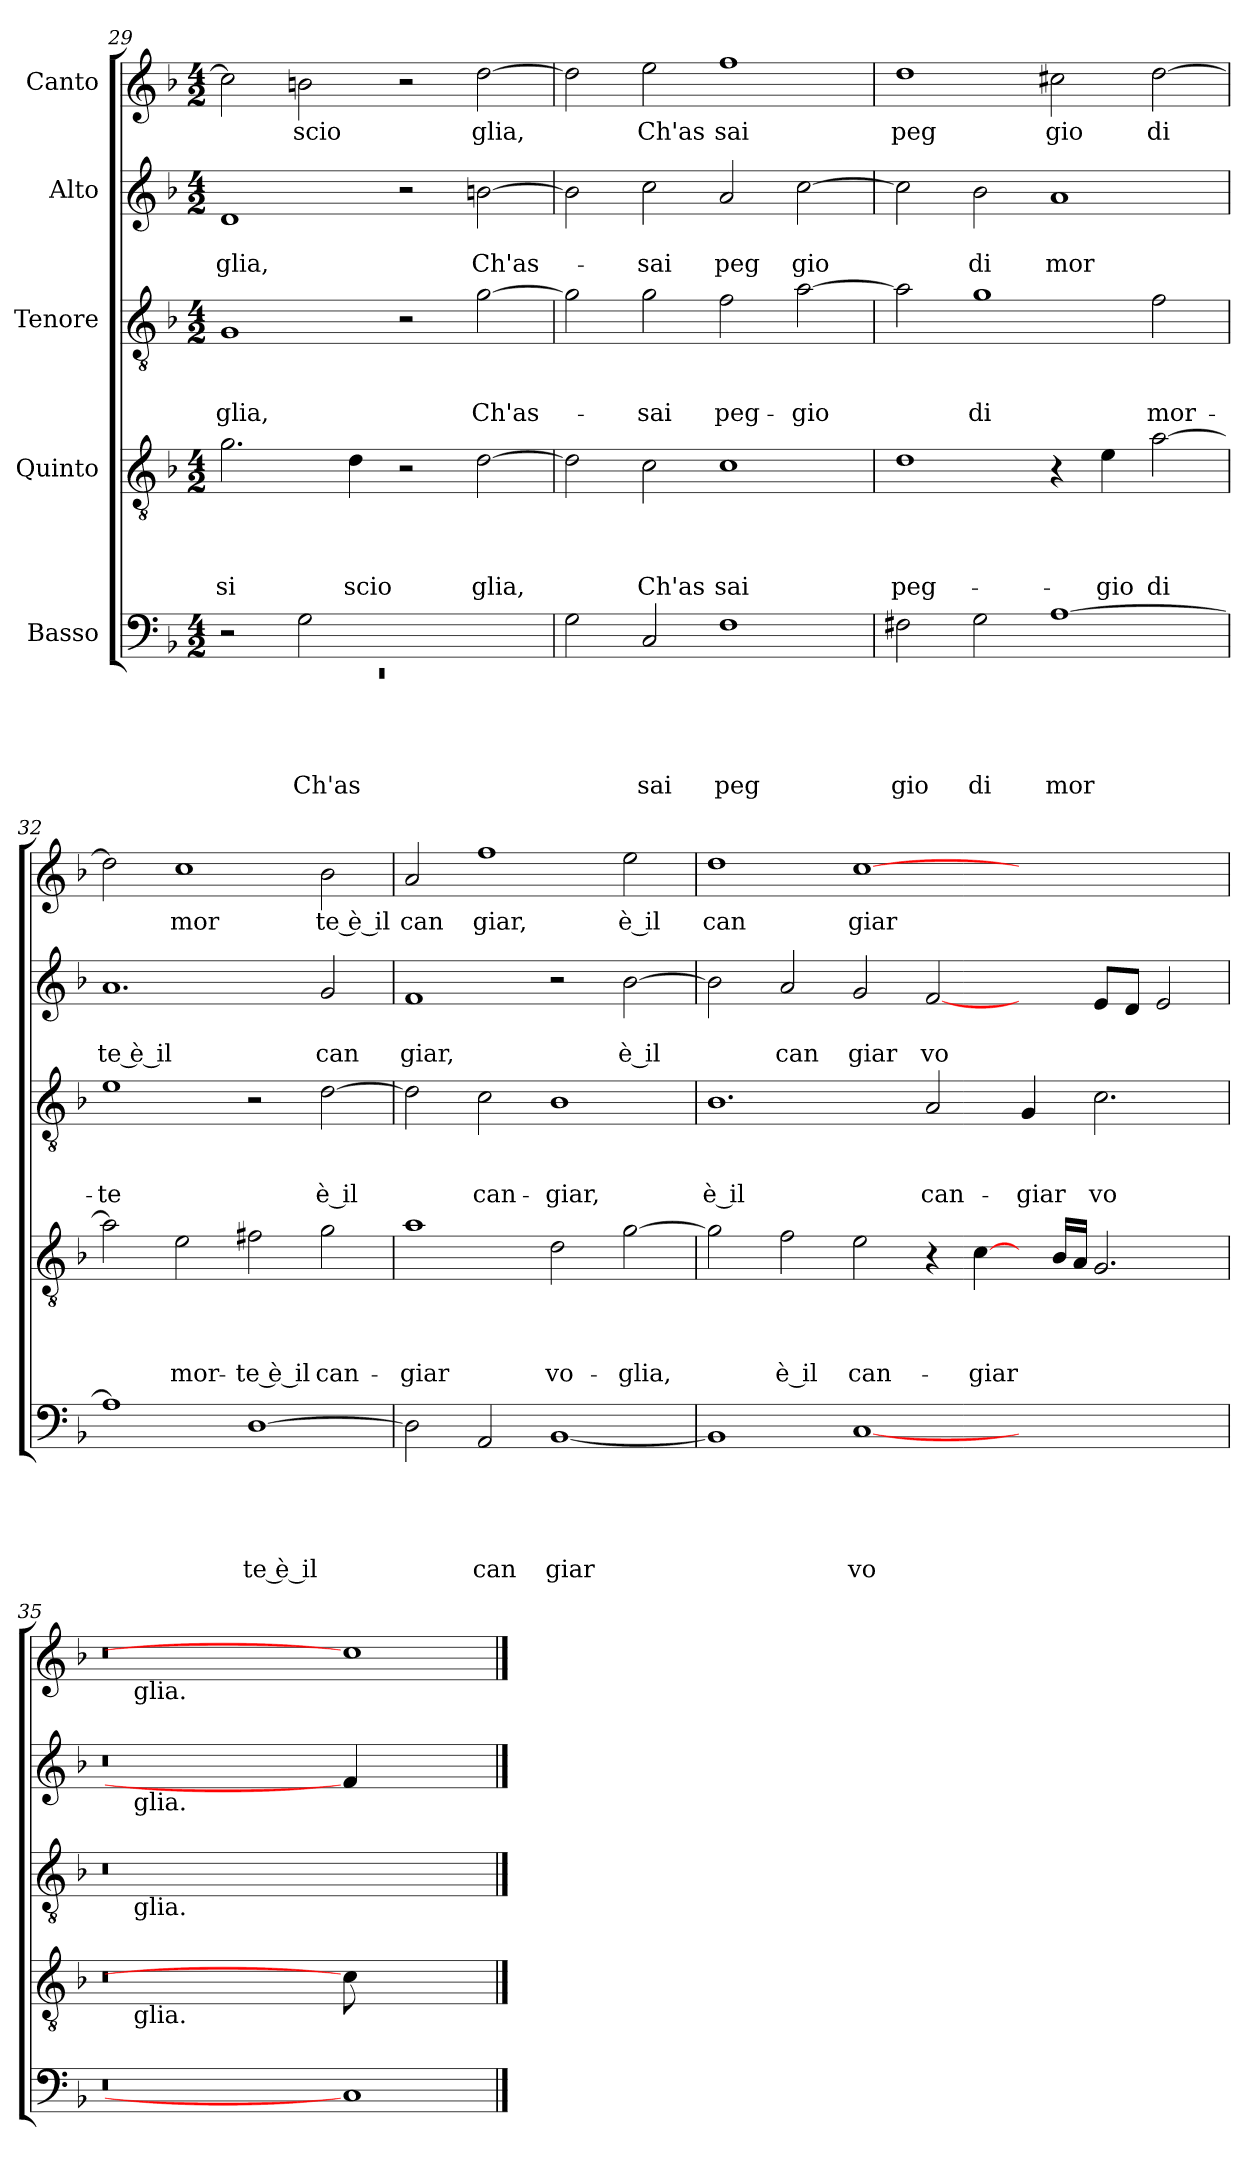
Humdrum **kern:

**kern	**text	**text	**text	**text	**text	**kern	**text	**text	**text	**text	**kern	**text	**text	**text	**kern	**text	**text	**kern	**text
*part5	*part5	*part5	*part5	*part5	*part5	*part4	*part4	*part4	*part4	*part4	*part3	*part3	*part3	*part3	*part2	*part2	*part2	*part1	*part1
*staff5	*staff5	*staff5	*staff5	*staff5	*staff5	*staff4	*staff4	*staff4	*staff4	*staff4	*staff3	*staff3	*staff3	*staff3	*staff2	*staff2	*staff2	*staff1	*staff1
*I"Basso	*	*	*	*	*	*I"Quinto	*	*	*	*	*I"Tenore	*	*	*	*I"Alto	*	*	*I"Canto	*
*clefF4	*	*	*	*	*	*clefGv2	*	*	*	*	*clefGv2	*	*	*	*clefG2	*	*	*clefG2	*
*k[b-]	*	*	*	*	*	*k[b-]	*	*	*	*	*k[b-]	*	*	*	*k[b-]	*	*	*k[b-]	*
*F:	*	*	*	*	*	*F:	*	*	*	*	*F:	*	*	*	*F:	*	*	*F:	*
*M4/2	*	*	*	*	*	*M4/2	*	*	*	*	*M4/2	*	*	*	*M4/2	*	*	*M4/2	*
=29	=29	=29	=29	=29	=29	=29	=29	=29	=29	=29	=29	=29	=29	=29	=29	=29	=29	=29	=29
*^	*	*	*	*	*	*	*	*	*	*	*	*	*	*	*	*	*	*	*
!	!LO:N:vis=1	!	!	!	!	!	!	!	!	!	!LO:LY:b	!	!	!	!LO:LY:b	!	!	!LO:LY:b	!	!
*	*^	*	*	*	*	*	*	*	*	*	*	*	*	*	*	*	*	*	*	*
0ryy	0rEE	2r	.	.	.	.	.	2.g\	.	.	.	si	1G	.	.	-glia,	1d	.	-glia,	2cc\]	.
!	!	!	!	!	!	!	!LO:LY:b	!	!	!	!	!	!	!	!	!	!	!	!	!	!LO:LY:b
.	.	2G\	.	.	.	.	Ch'as-	.	.	.	.	.	.	.	.	.	.	.	.	2bn\	scio
!	!	!	!	!	!	!	!	!	!	!	!	!LO:LY:b	!	!	!	!	!	!	!	!	!
.	.	.	.	.	.	.	.	4d\	.	.	.	scio	.	.	.	.	.	.	.	.	.
.	.	1ryy	.	.	.	.	.	2r	.	.	.	.	2r	.	.	.	2r	.	.	2r	.
!	!	!	!	!	!	!	!	!	!	!	!	!LO:LY:b	!	!	!	!LO:LY:b	!	!	!LO:LY:b	!	!LO:LY:b
.	.	.	.	.	.	.	.	[>2d\	.	.	.	glia,	[>2g\	.	.	Ch'as-	[>2bn\	.	Ch'as-	[>2dd\	glia,
*v	*v	*v	*	*	*	*	*	*	*	*	*	*	*	*	*	*	*	*	*	*	*
!!LO:PB:g=z
=30	=30	=30	=30	=30	=30	=30	=30	=30	=30	=30	=30	=30	=30	=30	=30	=30	=30	=30	=30
2G\	.	.	.	.	.	2d\]	.	.	.	.	2g\]	.	.	.	2b\]	.	.	2dd\]	.
!	!	!	!	!	!LO:LY:b	!	!	!	!	!LO:LY:b	!	!	!	!LO:LY:b	!	!	!LO:LY:b	!	!LO:LY:b
2C/	.	.	.	.	-sai	2c\	.	.	.	Ch'as	2g\	.	.	-sai	2cc\	.	-sai	2ee\	Ch'as
!	!	!	!	!	!LO:LY:b	!	!	!	!	!LO:LY:b	!	!	!	!LO:LY:b	!	!	!LO:LY:b	!	!LO:LY:b
1F	.	.	.	.	peg	1c	.	.	.	sai	2f\	.	.	peg-	2a/	.	peg	1ff	sai
!	!	!	!	!	!	!	!	!	!	!	!	!	!	!LO:LY:b	!	!	!LO:LY:b	!	!
.	.	.	.	.	.	.	.	.	.	.	[>2a\	.	.	-gio	[>2cc\	.	gio	.	.
=31	=31	=31	=31	=31	=31	=31	=31	=31	=31	=31	=31	=31	=31	=31	=31	=31	=31	=31	=31
!	!	!	!	!	!LO:LY:b	!	!	!	!	!LO:LY:b	!	!	!	!	!	!	!	!	!LO:LY:b
2F#X\	.	.	.	.	gio	1d	.	.	.	peg-	2a\]	.	.	.	2cc\]	.	.	1dd	peg
!	!	!	!	!	!LO:LY:b	!	!	!	!	!	!	!	!	!LO:LY:b	!	!	!LO:LY:b	!	!
2G\	.	.	.	.	di	.	.	.	.	.	1g	.	.	di	2b-\	.	di	.	.
!	!	!	!	!	!LO:LY:b	!	!	!	!	!	!	!	!	!	!	!	!LO:LY:b	!	!LO:LY:b
[>1A	.	.	.	.	mor	4r	.	.	.	.	.	.	.	.	1a	.	mor	2cc#X\	gio
!	!	!	!	!	!	!	!	!	!	!LO:LY:b	!	!	!	!	!	!	!	!	!
.	.	.	.	.	.	4e\	.	.	.	-gio	.	.	.	.	.	.	.	.	.
!	!	!	!	!	!	!	!	!	!	!LO:LY:b	!	!	!	!LO:LY:b	!	!	!	!	!LO:LY:b
.	.	.	.	.	.	[>2a\	.	.	.	di	2f\	.	.	mor-	.	.	.	[>2dd\	di
=32	=32	=32	=32	=32	=32	=32	=32	=32	=32	=32	=32	=32	=32	=32	=32	=32	=32	=32	=32
!	!	!	!	!	!	!	!	!	!	!	!	!	!	!LO:LY:b	!	!	!LO:LY:b:rj	!	!
1A]	.	.	.	.	.	2a\]	.	.	.	.	1e	.	.	-te	1.a	.	te è il	2dd\]	.
!	!	!	!	!	!	!	!	!	!	!LO:LY:b:rj	!	!	!	!	!	!	!	!	!LO:LY:b:rj
.	.	.	.	.	.	2e\	.	.	.	mor-	.	.	.	.	.	.	.	1cc	mor
!	!	!	!	!	!LO:LY:b	!	!	!	!	!LO:LY:b	!	!	!	!	!	!	!	!	!
[>1D	.	.	.	.	te è il	2f#X\	.	.	.	-te è il	2r	.	.	.	.	.	.	.	.
!	!	!	!	!	!	!	!	!	!	!LO:LY:b	!	!	!	!LO:LY:b	!	!	!LO:LY:b	!	!LO:LY:b
.	.	.	.	.	.	2g\	.	.	.	can-	[>2d\	.	.	è il	2g/	.	can	2b-\	te è il
=33	=33	=33	=33	=33	=33	=33	=33	=33	=33	=33	=33	=33	=33	=33	=33	=33	=33	=33	=33
!	!	!	!	!	!	!	!	!	!	!LO:LY:b	!	!	!	!	!	!	!LO:LY:b	!	!LO:LY:b
2D\]	.	.	.	.	.	1a	.	.	.	-giar	2d\]	.	.	.	1f	.	giar,	2a/	can
!	!	!	!	!	!LO:LY:b	!	!	!	!	!	!	!	!	!LO:LY:b	!	!	!	!	!LO:LY:b:rj
2AA/	.	.	.	.	can	.	.	.	.	.	2c\	.	.	can-	.	.	.	1ff	giar,
!	!	!	!	!	!LO:LY:b	!	!	!	!	!LO:LY:b	!	!	!	!LO:LY:b	!	!	!	!	!
[<1BB-	.	.	.	.	giar	2d\	.	.	.	vo-	1B-	.	.	-giar,	2r	.	.	.	.
!	!	!	!	!	!	!	!	!	!	!LO:LY:b	!	!	!	!	!	!	!LO:LY:b	!	!LO:LY:b
.	.	.	.	.	.	[>2g\	.	.	.	-glia,	.	.	.	.	[>2b-\	.	è il	2ee\	è il
=34	=34	=34	=34	=34	=34	=34	=34	=34	=34	=34	=34	=34	=34	=34	=34	=34	=34	=34	=34
!	!	!	!	!	!	!	!	!	!	!	!	!	!	!LO:LY:b:rj	!	!	!	!	!LO:LY:b
1BB-]	.	.	.	.	.	2g\]	.	.	.	.	1.B-	.	.	è il	2b-\]	.	.	1dd>	can
!	!	!	!	!	!	!	!	!	!	!LO:LY:b	!	!	!	!	!	!	!LO:LY:b	!	!
.	.	.	.	.	.	2f\	.	.	.	è il	.	.	.	.	2a/	.	can	.	.
!	!	!	!	!	!LO:LY:b	!	!	!	!	!LO:LY:b	!	!	!	!	!	!	!LO:LY:b	!	!LO:LY:b
[1C	.	.	.	.	vo	2e\	.	.	.	can-	.	.	.	.	2g/	.	giar	[1cc	giar
!	!	!	!	!	!	!	!	!	!	!	!	!	!	!LO:LY:b	!	!	!LO:LY:b	!	!
.	.	.	.	.	.	4r	.	.	.	.	2A/	.	.	can-	[2f/	.	vo	.	.
!	!	!	!	!	!	!	!	!	!	!LO:LY:b	!	!	!	!	!	!	!	!	!
.	.	.	.	.	.	[4c\	.	.	.	-giar	.	.	.	.	.	.	.	.	.
!	!	!	!	!	!	!	!	!	!	!	!	!	!	!LO:LY:b	!	!	!	!	!
1ryy	.	.	.	.	.	8ryy	.	.	.	.	4G/	.	.	-giar	4ryy	.	.	1ryy	.
.	.	.	.	.	.	16B-/LL	.	.	.	.	.	.	.	.	.	.	.	.	.
.	.	.	.	.	.	16A/JJ	.	.	.	.	.	.	.	.	.	.	.	.	.
!	!	!	!	!	!	!	!	!	!	!	!	!	!	!LO:LY:b	!	!	!	!	!
.	.	.	.	.	.	2.G/	.	.	.	.	2.c\	.	.	vo-	8e/L	.	.	.	.
.	.	.	.	.	.	.	.	.	.	.	.	.	.	.	8d/J	.	.	.	.
.	.	.	.	.	.	.	.	.	.	.	.	.	.	.	2e/	.	.	.	.
=35	=35	=35	=35	=35	=35	=35	=35	=35	=35	=35	=35	=35	=35	=35	=35	=35	=35	=35	=35
*	*	*	*	*	*	*^	*	*	*	*	*^	*	*	*	*^	*	*	*^	*
0r	.	.	.	.	.	0r	8ryy	.	.	.	.	0r	8ryy	.	.	.	0r	8ryy	.	.	0r	8ryy	.
!	!	!	!	!	!	!	!	!	!	!	!	!	!	!	!	!	!	!	!	!	!	!LO:TX:b:t=glia.	!
!	!	!	!	!	!	!	!	!	!	!	!	!	!	!	!	!	!	!LO:TX:b:t=glia.	!	!	!	!	!
!	!	!	!	!	!	!	!	!	!	!	!	!	!LO:TX:b:t=glia.	!	!	!	!	!	!	!	!	!	!
!	!	!	!	!	!	!	!LO:TX:b:t=glia.	!	!	!	!	!	!	!	!	!	!	!	!	!	!	!	!
.	.	.	.	.	.	.	1ryy	.	.	.	.	.	1ryy	.	.	.	.	1ryy	.	.	.	1ryy	.
.	.	.	.	.	.	.	1...ryy	.	.	.	.	.	1...ryy	.	.	.	.	1...ryy	.	.	.	1...ryy	.
1C]	.	.	.	.	.	8c\]	.	.	.	.	.	1ryy	.	.	.	.	4f/]	.	.	.	1cc]	.	.
.	.	.	.	.	.	2..ryy	.	.	.	.	.	.	.	.	.	.	.	.	.	.	.	.	.
.	.	.	.	.	.	.	.	.	.	.	.	.	.	.	.	.	2.ryy	.	.	.	.	.	.
*	*	*	*	*	*	*v	*v	*	*	*	*	*	*	*	*	*	*v	*v	*	*	*v	*v	*
*	*	*	*	*	*	*	*	*	*	*	*v	*v	*	*	*	*	*	*	*	*
==	==	==	==	==	==	==	==	==	==	==	==	==	==	==	==	==	==	==	==
*-	*-	*-	*-	*-	*-	*-	*-	*-	*-	*-	*-	*-	*-	*-	*-	*-	*-	*-	*-
